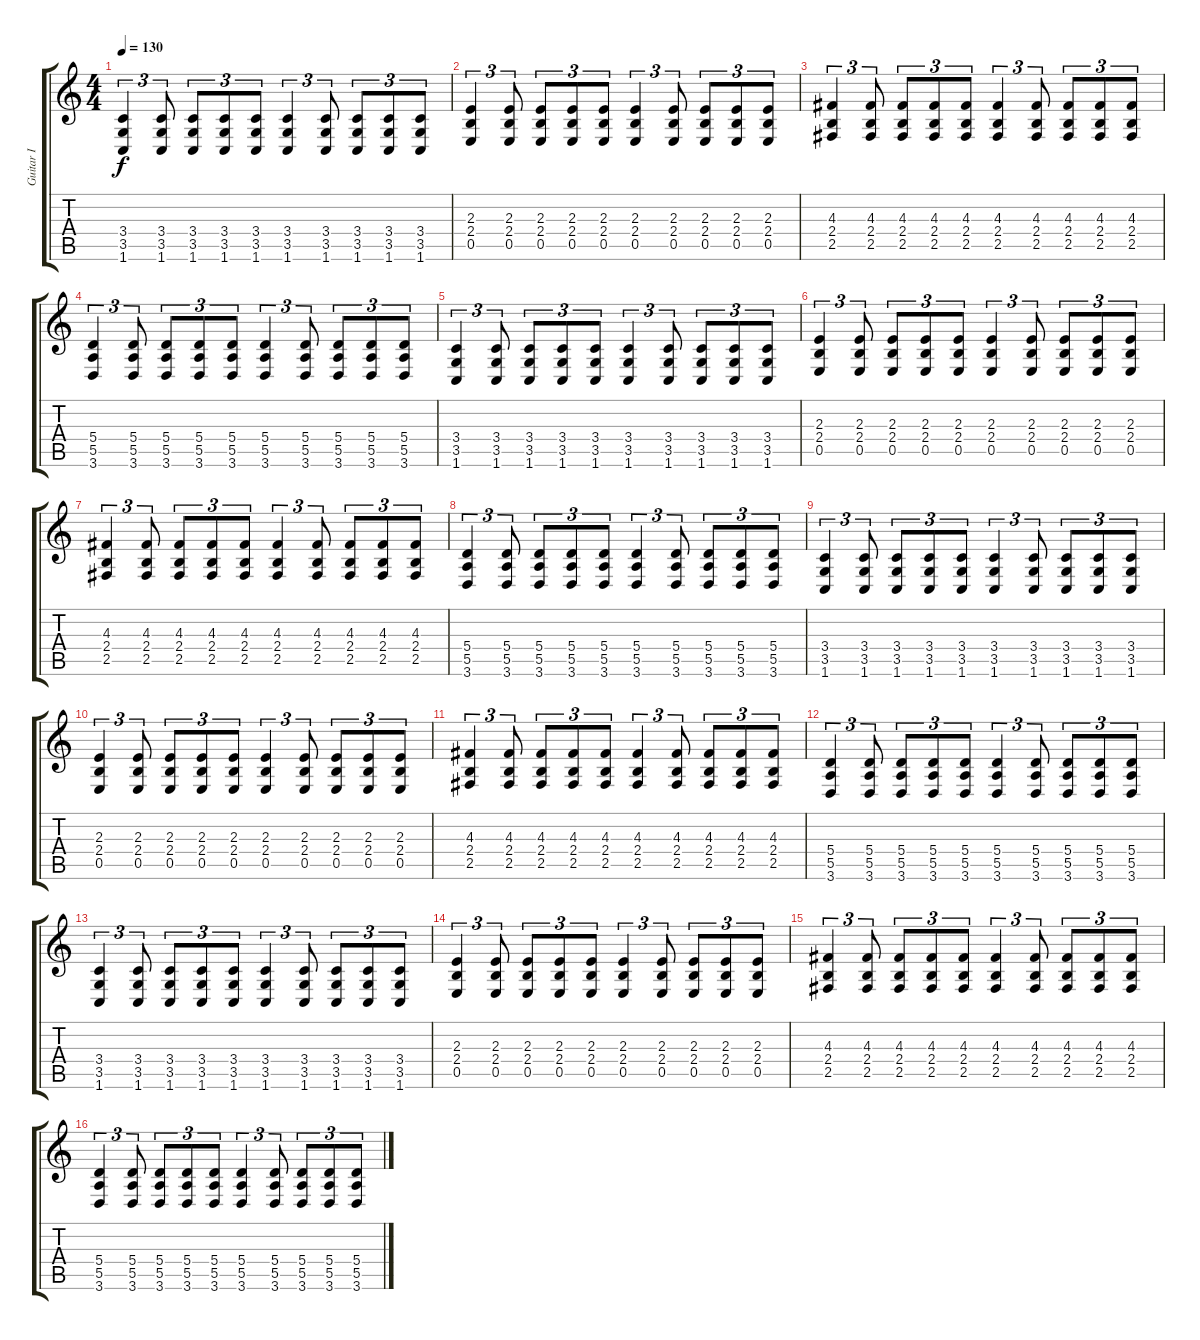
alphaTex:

\track ("Guitar I" "Guitar I") {instrument distortionguitar}
\staff {score tabs}
\tuning (B3 Gb3 D3 A2 E2 B1) {hide}
\ts (4 4)
\tempo 130
\clef g2
\ks c
(3.4 3.5 1.6).4{tu (3 2) dy f} (3.4 3.5 1.6).8{tu (3 2)} (3.4 3.5 1.6).8{tu (3 2)} (3.4 3.5 1.6).8{tu (3 2)} (3.4 3.5 1.6).8{tu (3 2)} (3.4 3.5 1.6).4{tu (3 2)} (3.4 3.5 1.6).8{tu (3 2)} (3.4 3.5 1.6).8{tu (3 2)} (3.4 3.5 1.6).8{tu (3 2)} (3.4 3.5 1.6).8{tu (3 2)} |
(2.3 2.4 0.5).4{tu (3 2)} (2.3 2.4 0.5).8{tu (3 2)} (2.3 2.4 0.5).8{tu (3 2)} (2.3 2.4 0.5).8{tu (3 2)} (2.3 2.4 0.5).8{tu (3 2)} (2.3 2.4 0.5).4{tu (3 2)} (2.3 2.4 0.5).8{tu (3 2)} (2.3 2.4 0.5).8{tu (3 2)} (2.3 2.4 0.5).8{tu (3 2)} (2.3 2.4 0.5).8{tu (3 2)} |
(4.3 2.4 2.5).4{tu (3 2)} (4.3 2.4 2.5).8{tu (3 2)} (4.3 2.4 2.5).8{tu (3 2)} (4.3 2.4 2.5).8{tu (3 2)} (4.3 2.4 2.5).8{tu (3 2)} (4.3 2.4 2.5).4{tu (3 2)} (4.3 2.4 2.5).8{tu (3 2)} (4.3 2.4 2.5).8{tu (3 2)} (4.3 2.4 2.5).8{tu (3 2)} (4.3 2.4 2.5).8{tu (3 2)} |
(5.4 5.5 3.6).4{tu (3 2)} (5.4 5.5 3.6).8{tu (3 2)} (5.4 5.5 3.6).8{tu (3 2)} (5.4 5.5 3.6).8{tu (3 2)} (5.4 5.5 3.6).8{tu (3 2)} (5.4 5.5 3.6).4{tu (3 2)} (5.4 5.5 3.6).8{tu (3 2)} (5.4 5.5 3.6).8{tu (3 2)} (5.4 5.5 3.6).8{tu (3 2)} (5.4 5.5 3.6).8{tu (3 2)} |
(3.4 3.5 1.6).4{tu (3 2)} (3.4 3.5 1.6).8{tu (3 2)} (3.4 3.5 1.6).8{tu (3 2)} (3.4 3.5 1.6).8{tu (3 2)} (3.4 3.5 1.6).8{tu (3 2)} (3.4 3.5 1.6).4{tu (3 2)} (3.4 3.5 1.6).8{tu (3 2)} (3.4 3.5 1.6).8{tu (3 2)} (3.4 3.5 1.6).8{tu (3 2)} (3.4 3.5 1.6).8{tu (3 2)} |
(2.3 2.4 0.5).4{tu (3 2)} (2.3 2.4 0.5).8{tu (3 2)} (2.3 2.4 0.5).8{tu (3 2)} (2.3 2.4 0.5).8{tu (3 2)} (2.3 2.4 0.5).8{tu (3 2)} (2.3 2.4 0.5).4{tu (3 2)} (2.3 2.4 0.5).8{tu (3 2)} (2.3 2.4 0.5).8{tu (3 2)} (2.3 2.4 0.5).8{tu (3 2)} (2.3 2.4 0.5).8{tu (3 2)} |
(4.3 2.4 2.5).4{tu (3 2)} (4.3 2.4 2.5).8{tu (3 2)} (4.3 2.4 2.5).8{tu (3 2)} (4.3 2.4 2.5).8{tu (3 2)} (4.3 2.4 2.5).8{tu (3 2)} (4.3 2.4 2.5).4{tu (3 2)} (4.3 2.4 2.5).8{tu (3 2)} (4.3 2.4 2.5).8{tu (3 2)} (4.3 2.4 2.5).8{tu (3 2)} (4.3 2.4 2.5).8{tu (3 2)} |
(5.4 5.5 3.6).4{tu (3 2)} (5.4 5.5 3.6).8{tu (3 2)} (5.4 5.5 3.6).8{tu (3 2)} (5.4 5.5 3.6).8{tu (3 2)} (5.4 5.5 3.6).8{tu (3 2)} (5.4 5.5 3.6).4{tu (3 2)} (5.4 5.5 3.6).8{tu (3 2)} (5.4 5.5 3.6).8{tu (3 2)} (5.4 5.5 3.6).8{tu (3 2)} (5.4 5.5 3.6).8{tu (3 2)} |
(3.4 3.5 1.6).4{tu (3 2)} (3.4 3.5 1.6).8{tu (3 2)} (3.4 3.5 1.6).8{tu (3 2)} (3.4 3.5 1.6).8{tu (3 2)} (3.4 3.5 1.6).8{tu (3 2)} (3.4 3.5 1.6).4{tu (3 2)} (3.4 3.5 1.6).8{tu (3 2)} (3.4 3.5 1.6).8{tu (3 2)} (3.4 3.5 1.6).8{tu (3 2)} (3.4 3.5 1.6).8{tu (3 2)} |
(2.3 2.4 0.5).4{tu (3 2)} (2.3 2.4 0.5).8{tu (3 2)} (2.3 2.4 0.5).8{tu (3 2)} (2.3 2.4 0.5).8{tu (3 2)} (2.3 2.4 0.5).8{tu (3 2)} (2.3 2.4 0.5).4{tu (3 2)} (2.3 2.4 0.5).8{tu (3 2)} (2.3 2.4 0.5).8{tu (3 2)} (2.3 2.4 0.5).8{tu (3 2)} (2.3 2.4 0.5).8{tu (3 2)} |
(4.3 2.4 2.5).4{tu (3 2)} (4.3 2.4 2.5).8{tu (3 2)} (4.3 2.4 2.5).8{tu (3 2)} (4.3 2.4 2.5).8{tu (3 2)} (4.3 2.4 2.5).8{tu (3 2)} (4.3 2.4 2.5).4{tu (3 2)} (4.3 2.4 2.5).8{tu (3 2)} (4.3 2.4 2.5).8{tu (3 2)} (4.3 2.4 2.5).8{tu (3 2)} (4.3 2.4 2.5).8{tu (3 2)} |
(5.4 5.5 3.6).4{tu (3 2)} (5.4 5.5 3.6).8{tu (3 2)} (5.4 5.5 3.6).8{tu (3 2)} (5.4 5.5 3.6).8{tu (3 2)} (5.4 5.5 3.6).8{tu (3 2)} (5.4 5.5 3.6).4{tu (3 2)} (5.4 5.5 3.6).8{tu (3 2)} (5.4 5.5 3.6).8{tu (3 2)} (5.4 5.5 3.6).8{tu (3 2)} (5.4 5.5 3.6).8{tu (3 2)} |
(3.4 3.5 1.6).4{tu (3 2)} (3.4 3.5 1.6).8{tu (3 2)} (3.4 3.5 1.6).8{tu (3 2)} (3.4 3.5 1.6).8{tu (3 2)} (3.4 3.5 1.6).8{tu (3 2)} (3.4 3.5 1.6).4{tu (3 2)} (3.4 3.5 1.6).8{tu (3 2)} (3.4 3.5 1.6).8{tu (3 2)} (3.4 3.5 1.6).8{tu (3 2)} (3.4 3.5 1.6).8{tu (3 2)} |
(2.3 2.4 0.5).4{tu (3 2)} (2.3 2.4 0.5).8{tu (3 2)} (2.3 2.4 0.5).8{tu (3 2)} (2.3 2.4 0.5).8{tu (3 2)} (2.3 2.4 0.5).8{tu (3 2)} (2.3 2.4 0.5).4{tu (3 2)} (2.3 2.4 0.5).8{tu (3 2)} (2.3 2.4 0.5).8{tu (3 2)} (2.3 2.4 0.5).8{tu (3 2)} (2.3 2.4 0.5).8{tu (3 2)} |
(4.3 2.4 2.5).4{tu (3 2)} (4.3 2.4 2.5).8{tu (3 2)} (4.3 2.4 2.5).8{tu (3 2)} (4.3 2.4 2.5).8{tu (3 2)} (4.3 2.4 2.5).8{tu (3 2)} (4.3 2.4 2.5).4{tu (3 2)} (4.3 2.4 2.5).8{tu (3 2)} (4.3 2.4 2.5).8{tu (3 2)} (4.3 2.4 2.5).8{tu (3 2)} (4.3 2.4 2.5).8{tu (3 2)} |
(5.4 5.5 3.6).4{tu (3 2)} (5.4 5.5 3.6).8{tu (3 2)} (5.4 5.5 3.6).8{tu (3 2)} (5.4 5.5 3.6).8{tu (3 2)} (5.4 5.5 3.6).8{tu (3 2)} (5.4 5.5 3.6).4{tu (3 2)} (5.4 5.5 3.6).8{tu (3 2)} (5.4 5.5 3.6).8{tu (3 2)} (5.4 5.5 3.6).8{tu (3 2)} (5.4 5.5 3.6).8{tu (3 2)}
